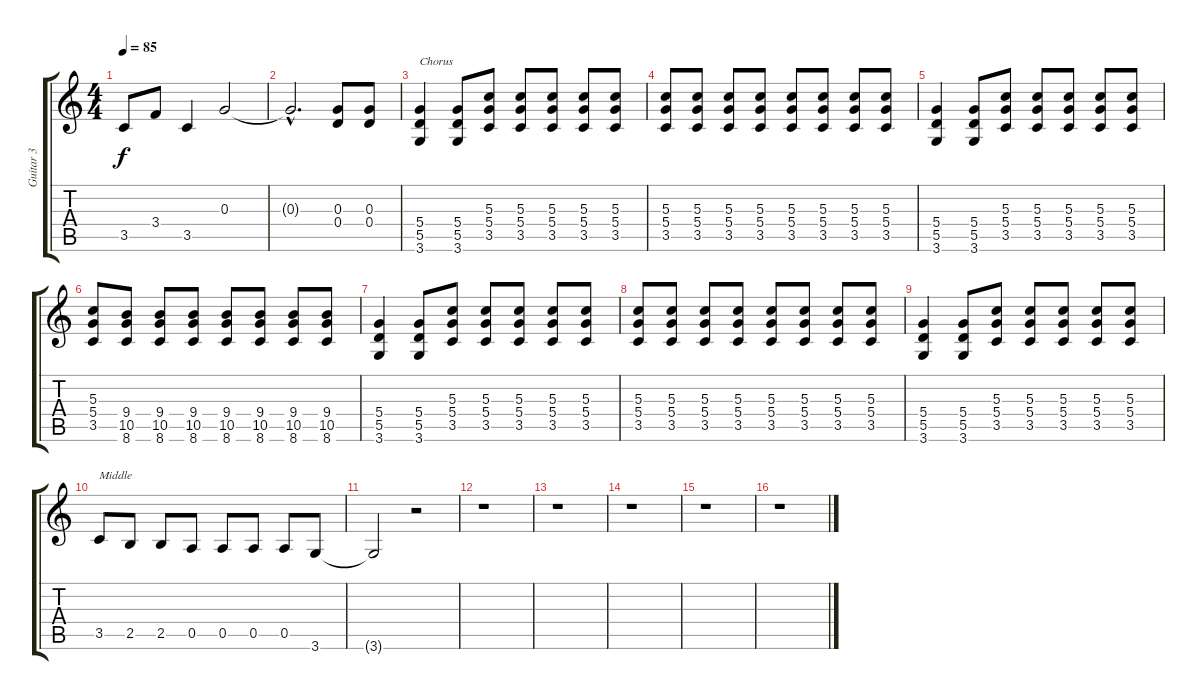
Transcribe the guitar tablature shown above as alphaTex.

\track ("Guitar 3" "Guitar 3") {instrument overdrivenguitar}
\staff {score tabs}
\tuning (E4 B3 G3 D3 A2 E2) {hide}
\ts (4 4)
\tempo 85
\clef g2
\ks c
3.5.8{dy f} 3.4.8 3.5.4 0.3.2 |
0.3{hac t}.2{d} (0.3 0.4).8 (0.3 0.4).8 |
(5.4 5.5 3.6).4{txt "Chorus"} (5.4 5.5 3.6).8 (5.3 5.4 3.5).8 (5.3 5.4 3.5).8 (5.3 5.4 3.5).8 (5.3 5.4 3.5).8 (5.3 5.4 3.5).8 |
(5.3 5.4 3.5).8 (5.3 5.4 3.5).8 (5.3 5.4 3.5).8 (5.3 5.4 3.5).8 (5.3 5.4 3.5).8 (5.3 5.4 3.5).8 (5.3 5.4 3.5).8 (5.3 5.4 3.5).8 |
(5.4 5.5 3.6).4 (5.4 5.5 3.6).8 (5.3 5.4 3.5).8 (5.3 5.4 3.5).8 (5.3 5.4 3.5).8 (5.3 5.4 3.5).8 (5.3 5.4 3.5).8 |
(5.3 5.4 3.5).8 (9.4 10.5 8.6).8 (9.4 10.5 8.6).8 (9.4 10.5 8.6).8 (9.4 10.5 8.6).8 (9.4 10.5 8.6).8 (9.4 10.5 8.6).8 (9.4 10.5 8.6).8 |
(5.4 5.5 3.6).4 (5.4 5.5 3.6).8 (5.3 5.4 3.5).8 (5.3 5.4 3.5).8 (5.3 5.4 3.5).8 (5.3 5.4 3.5).8 (5.3 5.4 3.5).8 |
(5.3 5.4 3.5).8 (5.3 5.4 3.5).8 (5.3 5.4 3.5).8 (5.3 5.4 3.5).8 (5.3 5.4 3.5).8 (5.3 5.4 3.5).8 (5.3 5.4 3.5).8 (5.3 5.4 3.5).8 |
(5.4 5.5 3.6).4 (5.4 5.5 3.6).8 (5.3 5.4 3.5).8 (5.3 5.4 3.5).8 (5.3 5.4 3.5).8 (5.3 5.4 3.5).8 (5.3 5.4 3.5).8 |
3.5.8{txt "Middle"} 2.5.8 2.5.8 0.5.8 0.5.8 0.5.8 0.5.8 3.6.8 |
3.6{t}.2 r.2 |
r.1 |
r.1 |
r.1 |
r.1 |
r.1
